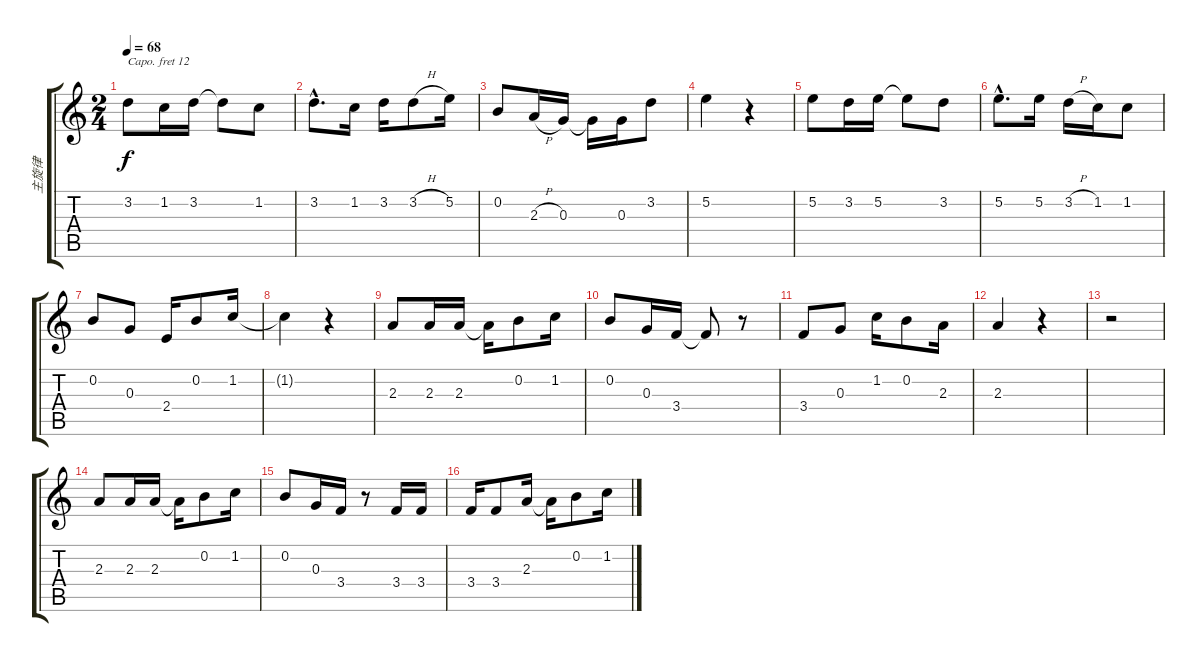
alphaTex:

\track ("主旋律" "主旋律") {instrument acousticgrandpiano}
\staff {score tabs}
\capo 12
\tuning (E4 B3 G3 D3 A2 E2) {hide}
\ts (2 4)
\tempo 68
\clef g2
\ks c
3.2.8{dy f} 1.2.16 3.2.16 3.2{t}.8 1.2.8 |
3.2{hac}.8{d} 1.2.16 3.2.16 3.2{h}.8 5.2.16 |
0.2.8 2.3{h}.16 0.3.16 0.3{t}.16 0.3.16 3.2.8 |
5.2.4 r.4 |
5.2.8 3.2.16 5.2.16 5.2{t}.8 3.2.8 |
5.2{hac}.8{d} 5.2.16 3.2{h}.16 1.2.16 1.2.8 |
0.2.8 0.3.8 2.4.16 0.2.8 1.2.16 |
1.2{t}.4 r.4 |
2.3.8 2.3.16 2.3.16 2.3{t}.16 0.2.8 1.2.16 |
0.2.8 0.3.16 3.4.16 3.4{t}.8 r.8 |
3.4.8 0.3.8 1.2.16 0.2.8 2.3.16 |
2.3.4 r.4 |
r.2 |
2.3.8 2.3.16 2.3.16 2.3{t}.16 0.2.8 1.2.16 |
0.2.8 0.3.16 3.4.16 r.8 3.4.16 3.4.16 |
3.4.16 3.4.8 2.3.16 2.3{t}.16 0.2.8 1.2.16
